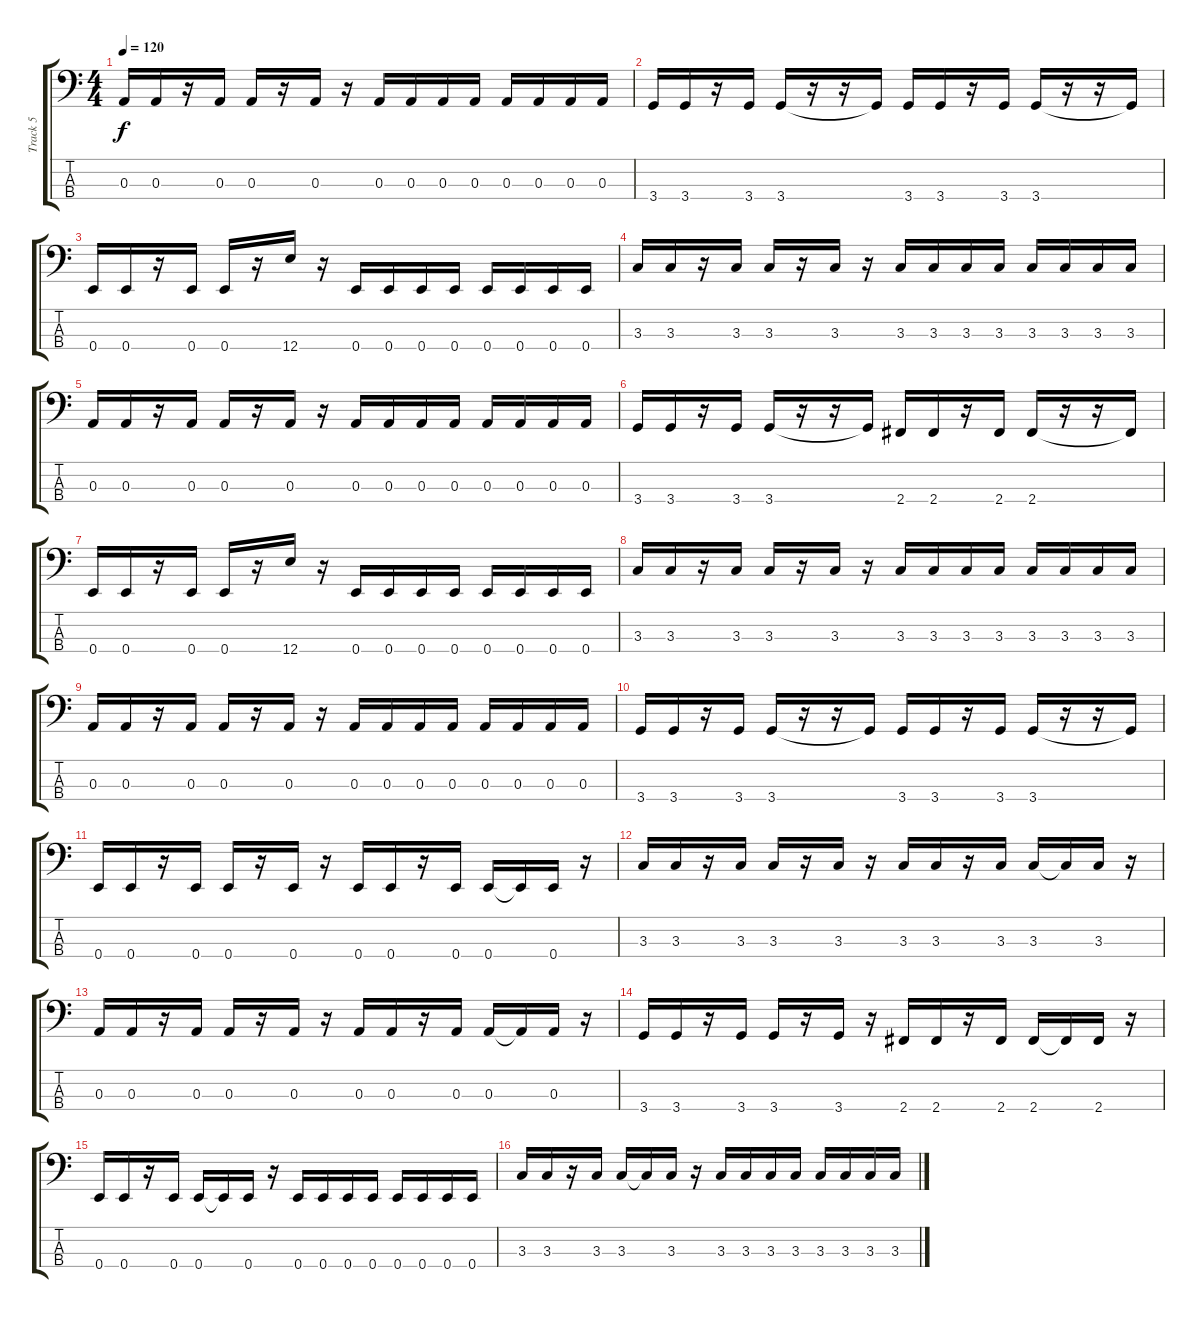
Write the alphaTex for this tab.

\track ("Track 5" "Track 5") {instrument electricbassfinger}
\staff {score tabs}
\tuning (G2 D2 A1 E1) {hide}
\ts (4 4)
\tempo 120
\clef f4
\ks c
0.3.16{dy f} 0.3.16 r.16 0.3.16 0.3.16 r.16 0.3.16 r.16 0.3.16 0.3.16 0.3.16 0.3.16 0.3.16 0.3.16 0.3.16 0.3.16 |
3.4.16 3.4.16 r.16 3.4.16 3.4.16 r.16 r.16 3.4{t}.16 3.4.16 3.4.16 r.16 3.4.16 3.4.16 r.16 r.16 3.4{t}.16 |
0.4.16 0.4.16 r.16 0.4.16 0.4.16 r.16 12.4.16 r.16 0.4.16 0.4.16 0.4.16 0.4.16 0.4.16 0.4.16 0.4.16 0.4.16 |
3.3.16 3.3.16 r.16 3.3.16 3.3.16 r.16 3.3.16 r.16 3.3.16 3.3.16 3.3.16 3.3.16 3.3.16 3.3.16 3.3.16 3.3.16 |
0.3.16 0.3.16 r.16 0.3.16 0.3.16 r.16 0.3.16 r.16 0.3.16 0.3.16 0.3.16 0.3.16 0.3.16 0.3.16 0.3.16 0.3.16 |
3.4.16 3.4.16 r.16 3.4.16 3.4.16 r.16 r.16 3.4{t}.16 2.4.16 2.4.16 r.16 2.4.16 2.4.16 r.16 r.16 2.4{t}.16 |
0.4.16 0.4.16 r.16 0.4.16 0.4.16 r.16 12.4.16 r.16 0.4.16 0.4.16 0.4.16 0.4.16 0.4.16 0.4.16 0.4.16 0.4.16 |
3.3.16 3.3.16 r.16 3.3.16 3.3.16 r.16 3.3.16 r.16 3.3.16 3.3.16 3.3.16 3.3.16 3.3.16 3.3.16 3.3.16 3.3.16 |
0.3.16 0.3.16 r.16 0.3.16 0.3.16 r.16 0.3.16 r.16 0.3.16 0.3.16 0.3.16 0.3.16 0.3.16 0.3.16 0.3.16 0.3.16 |
3.4.16 3.4.16 r.16 3.4.16 3.4.16 r.16 r.16 3.4{t}.16 3.4.16 3.4.16 r.16 3.4.16 3.4.16 r.16 r.16 3.4{t}.16 |
0.4.16 0.4.16 r.16 0.4.16 0.4.16 r.16 0.4.16 r.16 0.4.16 0.4.16 r.16 0.4.16 0.4.16 0.4{t}.16 0.4.16 r.16 |
3.3.16 3.3.16 r.16 3.3.16 3.3.16 r.16 3.3.16 r.16 3.3.16 3.3.16 r.16 3.3.16 3.3.16 3.3{t}.16 3.3.16 r.16 |
0.3.16 0.3.16 r.16 0.3.16 0.3.16 r.16 0.3.16 r.16 0.3.16 0.3.16 r.16 0.3.16 0.3.16 0.3{t}.16 0.3.16 r.16 |
3.4.16 3.4.16 r.16 3.4.16 3.4.16 r.16 3.4.16 r.16 2.4.16 2.4.16 r.16 2.4.16 2.4.16 2.4{t}.16 2.4.16 r.16 |
0.4.16 0.4.16 r.16 0.4.16 0.4.16 0.4{t}.16 0.4.16 r.16 0.4.16 0.4.16 0.4.16 0.4.16 0.4.16 0.4.16 0.4.16 0.4.16 |
3.3.16 3.3.16 r.16 3.3.16 3.3.16 3.3{t}.16 3.3.16 r.16 3.3.16 3.3.16 3.3.16 3.3.16 3.3.16 3.3.16 3.3.16 3.3.16
